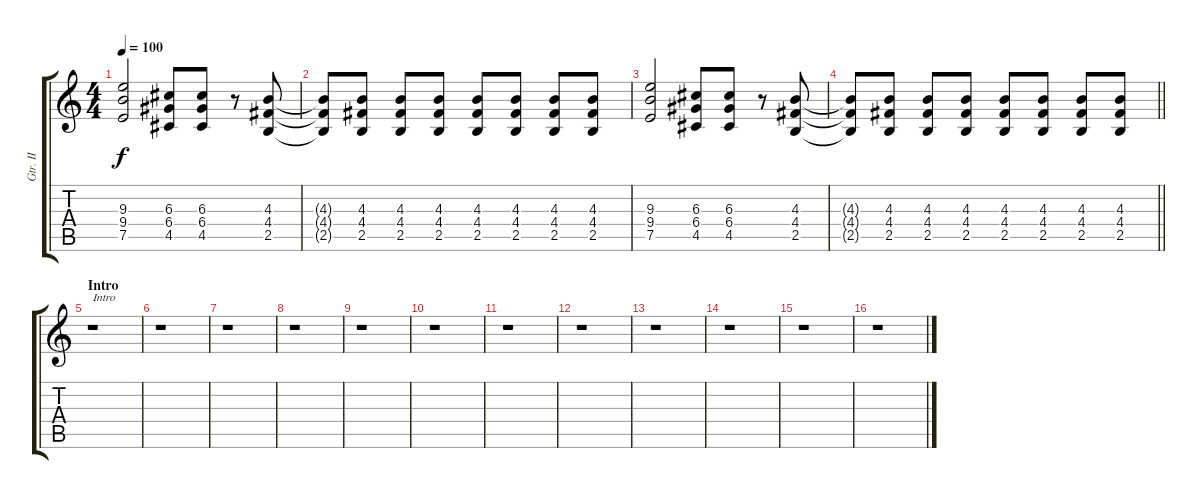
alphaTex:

\track ("Gtr. II" "Gtr. II") {instrument distortionguitar}
\staff {score tabs}
\tuning (E4 B3 G3 D3 A2 E2) {hide}
\ts (4 4)
\tempo 100
\clef g2
\ks c
(9.3 9.4 7.5).2{dy f} (6.3 6.4 4.5).8 (6.3 6.4 4.5).8 r.8 (4.3 4.4 2.5).8 |
(4.3{t} 4.4{t} 2.5{t}).8 (4.3 4.4 2.5).8 (4.3 4.4 2.5).8 (4.3 4.4 2.5).8 (4.3 4.4 2.5).8 (4.3 4.4 2.5).8 (4.3 4.4 2.5).8 (4.3 4.4 2.5).8 |
(9.3 9.4 7.5).2 (6.3 6.4 4.5).8 (6.3 6.4 4.5).8 r.8 (4.3 4.4 2.5).8 |
\barLineRight lightlight
(4.3{t} 4.4{t} 2.5{t}).8 (4.3 4.4 2.5).8 (4.3 4.4 2.5).8 (4.3 4.4 2.5).8 (4.3 4.4 2.5).8 (4.3 4.4 2.5).8 (4.3 4.4 2.5).8 (4.3 4.4 2.5).8 |
\section ("" "Intro")
r.1{txt "Intro"} |
r.1 |
r.1 |
r.1 |
r.1 |
r.1 |
r.1 |
r.1 |
r.1 |
r.1 |
r.1 |
r.1
